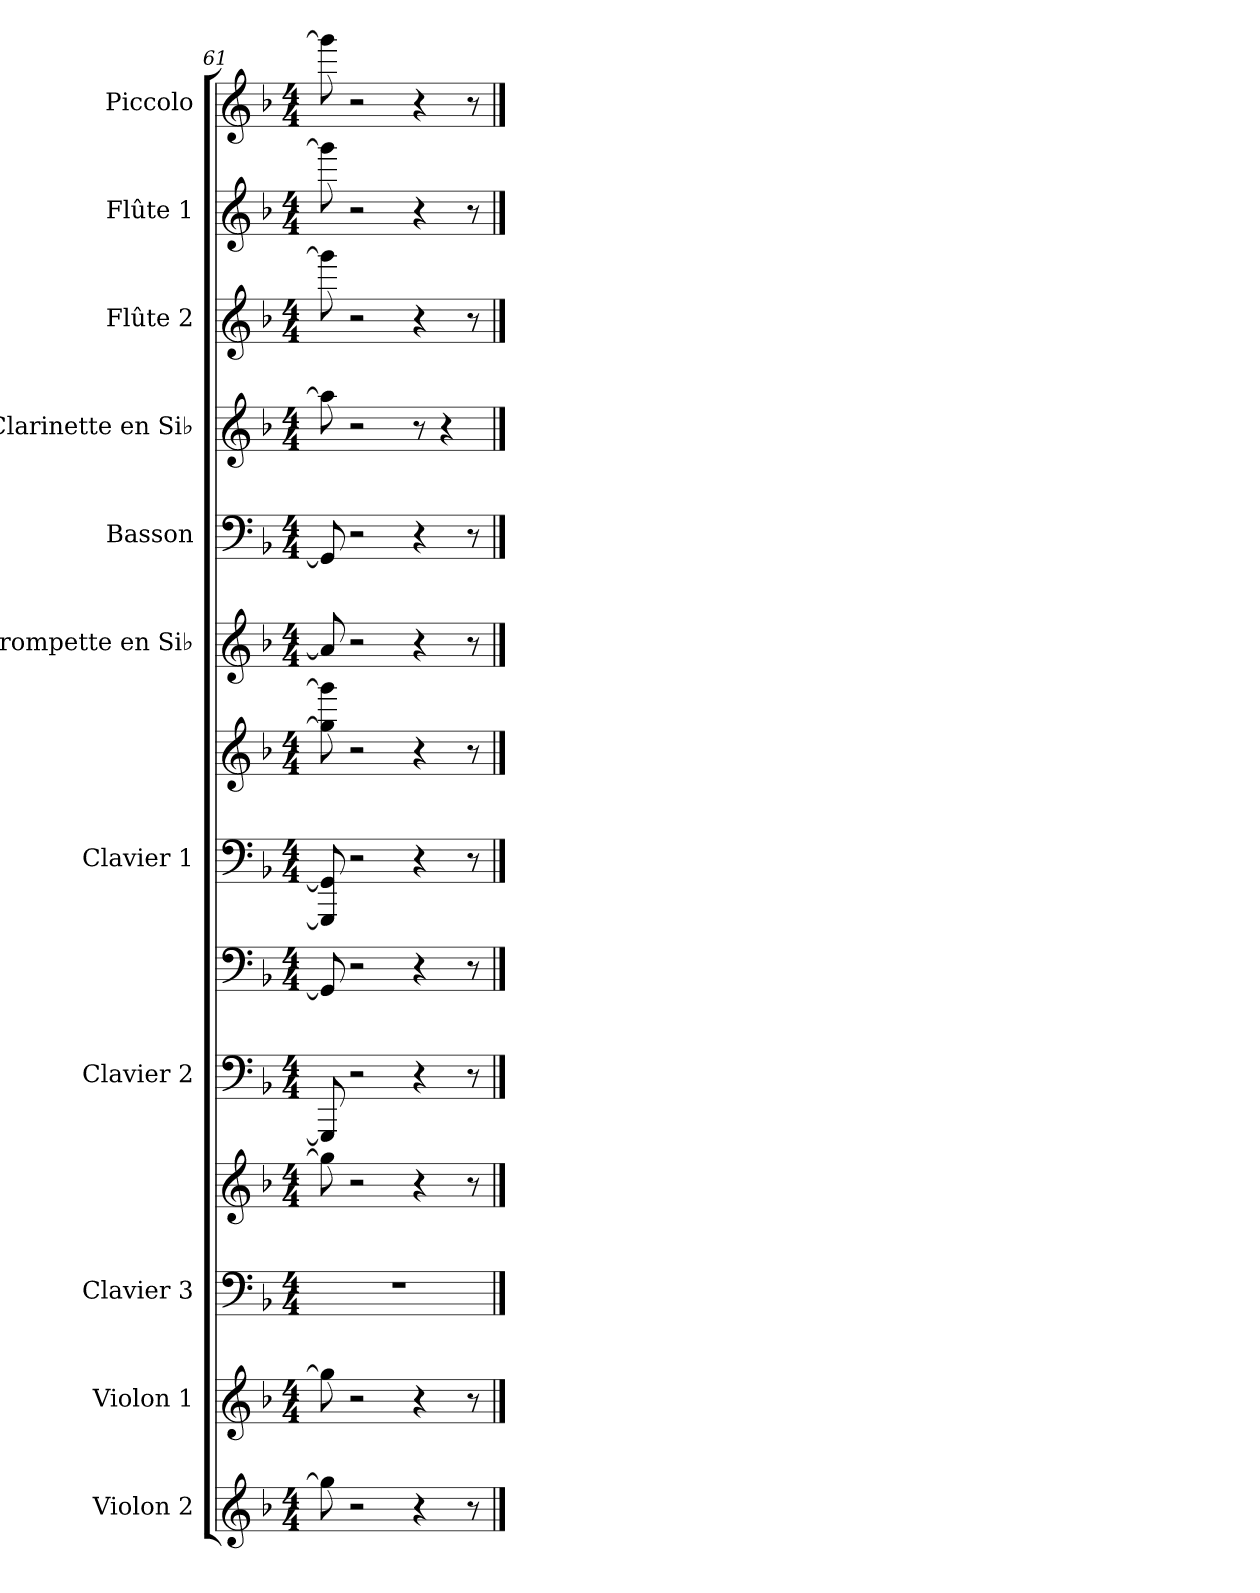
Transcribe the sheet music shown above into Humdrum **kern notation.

**kern	**kern	**kern	**kern	**kern	**kern	**kern	**kern	**kern	**kern	**kern	**kern	**kern	**kern
*part11	*part10	*part9	*part9	*part8	*part8	*part7	*part7	*part6	*part5	*part4	*part3	*part2	*part1
*staff14	*staff13	*staff12	*staff11	*staff10	*staff9	*staff8	*staff7	*staff6	*staff5	*staff4	*staff3	*staff2	*staff1
*I"Violon 2	*I"Violon 1	*I"Clavier 3	*	*I"Clavier 2	*	*I"Clavier 1	*	*I"Trompette en Si♭	*I"Basson	*I"Clarinette en Si♭	*I"Flûte 2	*I"Flûte 1	*I"Piccolo
*I'Vln. 2	*I'Vln. 1	*I'Clv. 3	*	*I'Clv. 2	*	*I'Clv. 1	*	*I'Tromp. Si♭	*I'Bsn.	*I'Clar. Si♭	*I'Fl. 2	*I'Fl. 1	*I'Picc.
*clefG2	*clefG2	*clefF4	*clefG2	*clefF4	*clefF4	*clefF4	*clefG2	*clefG2	*clefF4	*clefG2	*clefG2	*clefG2	*clefG2
*	*	*	*	*	*	*	*	*ITrd1c2	*	*ITrd1c2	*	*	*ITrd-7c-12
*k[b-]	*k[b-]	*k[b-]	*k[b-]	*k[b-]	*k[b-]	*k[b-]	*k[b-]	*k[b-e-a-]	*k[b-]	*k[b-e-a-]	*k[b-]	*k[b-]	*k[b-]
*M4/4	*M4/4	*M4/4	*M4/4	*M4/4	*M4/4	*M4/4	*M4/4	*M4/4	*M4/4	*M4/4	*M4/4	*M4/4	*M4/4
=61	=61	=61	=61	=61	=61	=61	=61	=61	=61	=61	=61	=61	=61
8gg\]	8gg\]	1r	8gg\]	8GGG/]	8GG/]	8GGG/] 8GG/]	8gg\] 8ggg\]	8g/]	8GG/]	8gg\]	8ggg\]	8ggg\]	8gggg\]
2r	2r	.	2r	2r	2r	2r	2r	2r	2r	2r	2r	2r	2r
4r	4r	.	4r	4r	4r	4r	4r	4r	4r	8r	4r	4r	4r
.	.	.	.	.	.	.	.	.	.	4r	.	.	.
8r	8r	.	8r	8r	8r	8r	8r	8r	8r	.	8r	8r	8r
==	==	==	==	==	==	==	==	==	==	==	==	==	==
*-	*-	*-	*-	*-	*-	*-	*-	*-	*-	*-	*-	*-	*-
